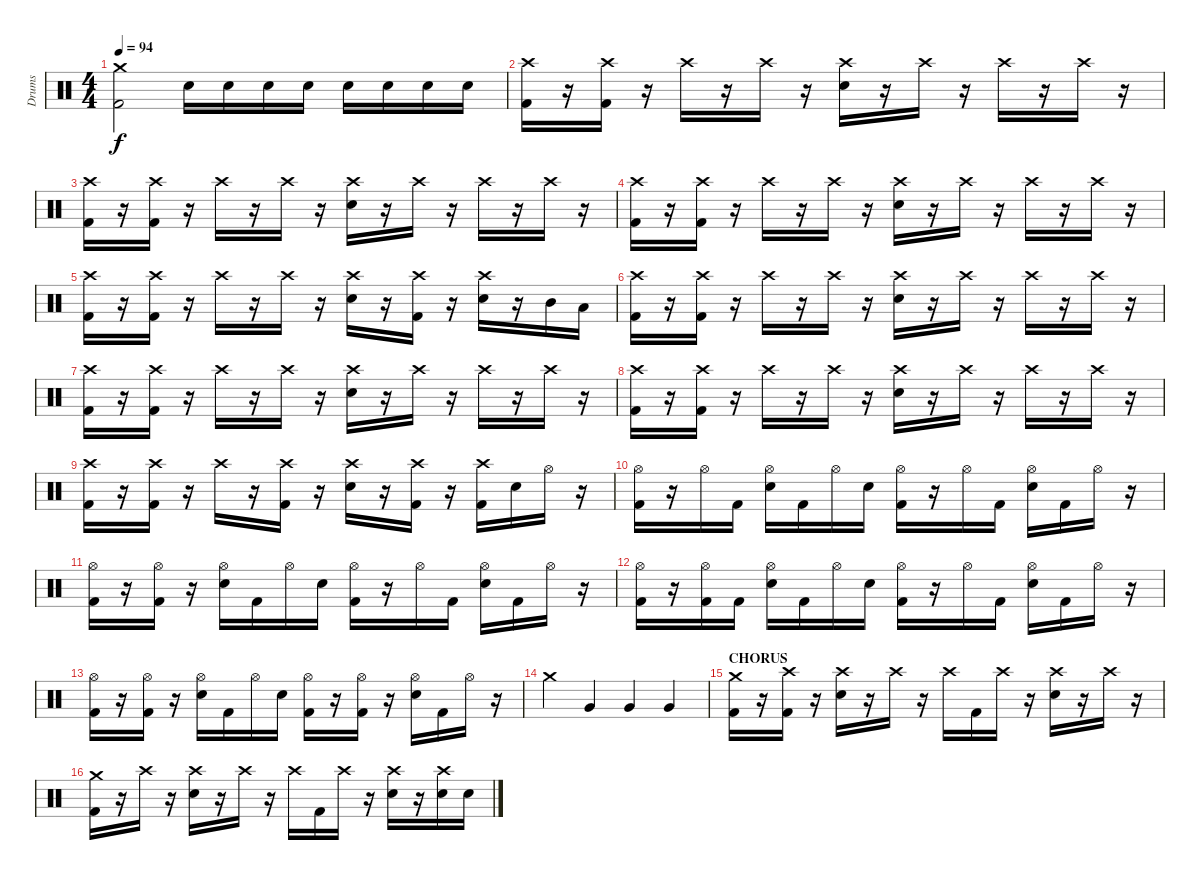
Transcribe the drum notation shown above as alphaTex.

\track ("Drums" "Drums") {instrument percussion}
\staff {score}
\articulation defaults
\ts (4 4)
\tempo 94
\clef neutral
\ks c
("Crash medium (hit)" "Kick (hit) 2").2{dy f} "Electric Snare (hit)".16 "Electric Snare (hit)".16 "Electric Snare (hit)".16 "Electric Snare (hit)".16 "Electric Snare (hit)".16 "Electric Snare (hit)".16 "Electric Snare (hit)".16 "Electric Snare (hit)".16 |
("Crash high (hit)" "Kick (hit) 2").16 r.16 ("Crash high (hit)" "Kick (hit) 2").16 r.16 "Crash high (hit)".16 r.16 "Crash high (hit)".16 r.16 ("Crash high (hit)" "Electric Snare (hit)").16 r.16 "Crash high (hit)".16 r.16 "Crash high (hit)".16 r.16 "Crash high (hit)".16 r.16 |
("Crash high (hit)" "Kick (hit) 2").16 r.16 ("Crash high (hit)" "Kick (hit) 2").16 r.16 "Crash high (hit)".16 r.16 "Crash high (hit)".16 r.16 ("Crash high (hit)" "Electric Snare (hit)").16 r.16 "Crash high (hit)".16 r.16 "Crash high (hit)".16 r.16 "Crash high (hit)".16 r.16 |
("Crash high (hit)" "Kick (hit) 2").16 r.16 ("Crash high (hit)" "Kick (hit) 2").16 r.16 "Crash high (hit)".16 r.16 "Crash high (hit)".16 r.16 ("Crash high (hit)" "Electric Snare (hit)").16 r.16 "Crash high (hit)".16 r.16 "Crash high (hit)".16 r.16 "Crash high (hit)".16 r.16 |
("Crash high (hit)" "Kick (hit) 2").16 r.16 ("Crash high (hit)" "Kick (hit) 2").16 r.16 "Crash high (hit)".16 r.16 "Crash high (hit)".16 r.16 ("Crash high (hit)" "Electric Snare (hit)").16 r.16 ("Crash high (hit)" "Kick (hit) 2").16 r.16 ("Crash high (hit)" "Electric Snare (hit)").16 r.16 "Mid Tom (hit)".16 "Low Tom (hit)".16 |
("Crash high (hit)" "Kick (hit) 2").16 r.16 ("Crash high (hit)" "Kick (hit) 2").16 r.16 "Crash high (hit)".16 r.16 "Crash high (hit)".16 r.16 ("Crash high (hit)" "Electric Snare (hit)").16 r.16 "Crash high (hit)".16 r.16 "Crash high (hit)".16 r.16 "Crash high (hit)".16 r.16 |
("Crash high (hit)" "Kick (hit) 2").16 r.16 ("Crash high (hit)" "Kick (hit) 2").16 r.16 "Crash high (hit)".16 r.16 "Crash high (hit)".16 r.16 ("Crash high (hit)" "Electric Snare (hit)").16 r.16 "Crash high (hit)".16 r.16 "Crash high (hit)".16 r.16 "Crash high (hit)".16 r.16 |
("Crash high (hit)" "Kick (hit) 2").16 r.16 ("Crash high (hit)" "Kick (hit) 2").16 r.16 "Crash high (hit)".16 r.16 "Crash high (hit)".16 r.16 ("Crash high (hit)" "Electric Snare (hit)").16 r.16 "Crash high (hit)".16 r.16 "Crash high (hit)".16 r.16 "Crash high (hit)".16 r.16 |
("Crash high (hit)" "Kick (hit) 2").16 r.16 ("Crash high (hit)" "Kick (hit) 2").16 r.16 "Crash high (hit)".16 r.16 ("Crash high (hit)" "Kick (hit) 2").16 r.16 ("Crash high (hit)" "Electric Snare (hit)").16 r.16 ("Crash high (hit)" "Kick (hit) 2").16 r.16 ("Crash high (hit)" "Kick (hit) 2").16 "Electric Snare (hit)".16 "Hi-Hat (open)".16 r.16 |
("Hi-Hat (open)" "Kick (hit) 2").16 r.16 "Hi-Hat (open)".16 "Kick (hit) 2".16 ("Hi-Hat (open)" "Electric Snare (hit)").16 "Kick (hit) 2".16 "Hi-Hat (open)".16 "Electric Snare (hit)".16 ("Hi-Hat (open)" "Kick (hit) 2").16 r.16 "Hi-Hat (open)".16 "Kick (hit) 2".16 ("Hi-Hat (open)" "Electric Snare (hit)").16 "Kick (hit) 2".16 "Hi-Hat (open)".16 r.16 |
("Hi-Hat (open)" "Kick (hit) 2").16 r.16 ("Hi-Hat (open)" "Kick (hit) 2").16 r.16 ("Hi-Hat (open)" "Electric Snare (hit)").16 "Kick (hit) 2".16 "Hi-Hat (open)".16 "Electric Snare (hit)".16 ("Hi-Hat (open)" "Kick (hit) 2").16 r.16 "Hi-Hat (open)".16 "Kick (hit) 2".16 ("Hi-Hat (open)" "Electric Snare (hit)").16 "Kick (hit) 2".16 "Hi-Hat (open)".16 r.16 |
("Hi-Hat (open)" "Kick (hit) 2").16 r.16 ("Hi-Hat (open)" "Kick (hit) 2").16 "Kick (hit) 2".16 ("Hi-Hat (open)" "Electric Snare (hit)").16 "Kick (hit) 2".16 "Hi-Hat (open)".16 "Snare (hit) 2".16 ("Hi-Hat (open)" "Kick (hit) 2").16 r.16 "Hi-Hat (open)".16 "Kick (hit) 2".16 ("Hi-Hat (open)" "Electric Snare (hit)").16 "Kick (hit) 2".16 "Hi-Hat (open)".16 r.16 |
("Hi-Hat (open)" "Kick (hit) 2").16 r.16 ("Hi-Hat (open)" "Kick (hit) 2").16 r.16 ("Hi-Hat (open)" "Electric Snare (hit)").16 "Kick (hit) 2".16 "Hi-Hat (open)".16 "Electric Snare (hit)".16 ("Hi-Hat (open)" "Kick (hit) 2").16 r.16 ("Hi-Hat (open)" "Kick (hit) 2").16 r.16 ("Hi-Hat (open)" "Electric Snare (hit)").16 "Kick (hit) 2".16 "Hi-Hat (open)".16 r.16 |
"Crash medium (hit)".4 "Very Low Tom (hit)".4 "Very Low Tom (hit)".4 "Very Low Tom (hit)".4 |
\section ("" "CHORUS")
("Crash medium (hit)" "Kick (hit) 2").16 r.16 ("Crash high (hit)" "Kick (hit) 2").16 r.16 ("Crash high (hit)" "Electric Snare (hit)").16 r.16 "Crash high (hit)".16 r.16 "Crash high (hit)".16 "Kick (hit) 2".16 "Crash high (hit)".16 r.16 ("Crash high (hit)" "Electric Snare (hit)").16 r.16 "Crash high (hit)".16 r.16 |
("Crash medium (hit)" "Kick (hit) 2").16 r.16 "Crash high (hit)".16 r.16 ("Crash high (hit)" "Electric Snare (hit)").16 r.16 "Crash high (hit)".16 r.16 "Crash high (hit)".16 "Kick (hit) 2".16 "Crash high (hit)".16 r.16 ("Crash high (hit)" "Electric Snare (hit)").16 r.16 ("Crash high (hit)" "Electric Snare (hit)").16 "Electric Snare (hit)".16
